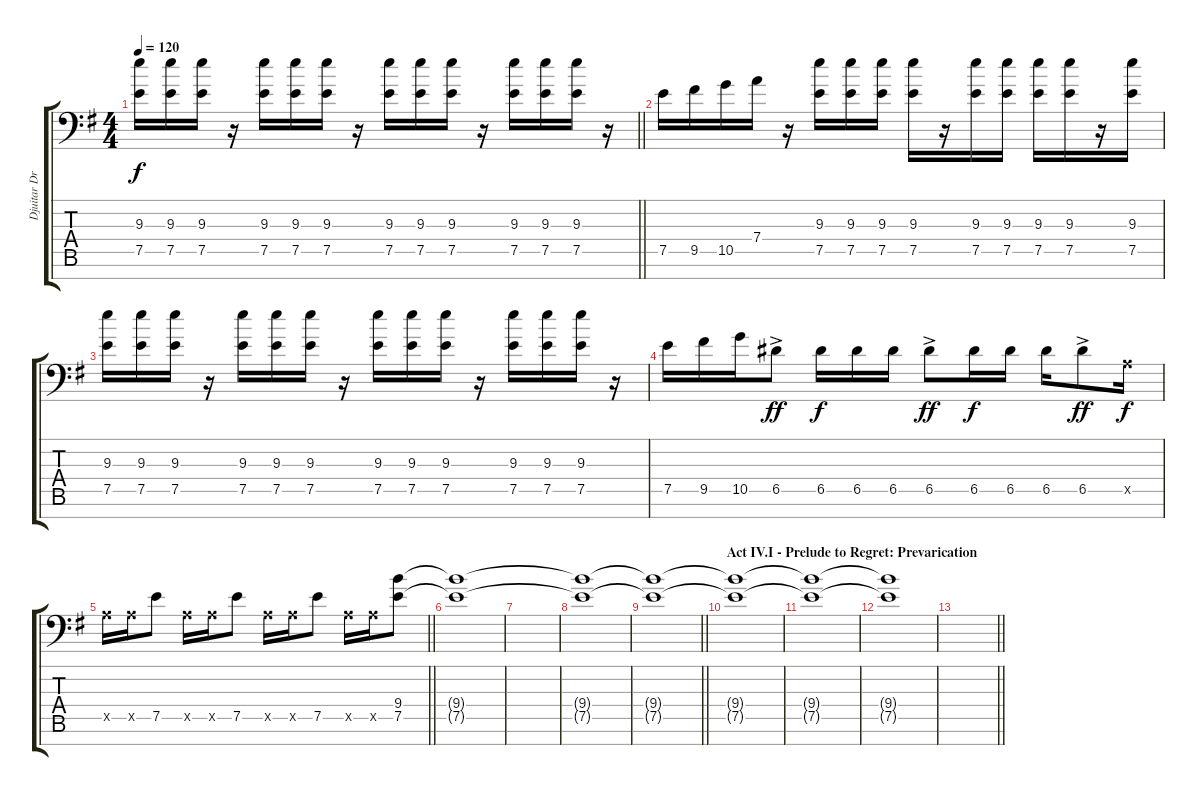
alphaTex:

\track ("Djuitar Dropped A" "Djuitar Dr") {instrument distortionguitar}
\staff {score tabs}
\tuning (E4 B3 G3 D3 A2 E2 A1) {hide}
\ts (4 4)
\tempo 120
\clef f4
\barLineRight lightlight
\ks eminor
(9.3 7.5).16{dy f} (9.3 7.5).16 (9.3 7.5).16 r.16 (9.3 7.5).16 (9.3 7.5).16 (9.3 7.5).16 r.16 (9.3 7.5).16 (9.3 7.5).16 (9.3 7.5).16 r.16 (9.3 7.5).16 (9.3 7.5).16 (9.3 7.5).16 r.16 |
7.5.16 9.5.16 10.5.16 7.4.16 r.16 (9.3 7.5).16 (9.3 7.5).16 (9.3 7.5).16 (9.3 7.5).16 r.16 (9.3 7.5).16 (9.3 7.5).16 (9.3 7.5).16 (9.3 7.5).16 r.16 (9.3 7.5).16 |
(9.3 7.5).16 (9.3 7.5).16 (9.3 7.5).16 r.16 (9.3 7.5).16 (9.3 7.5).16 (9.3 7.5).16 r.16 (9.3 7.5).16 (9.3 7.5).16 (9.3 7.5).16 r.16 (9.3 7.5).16 (9.3 7.5).16 (9.3 7.5).16 r.16 |
7.5.16 9.5.16 10.5.16 6.5{ac}.8{dy ff} 6.5.16{dy f} 6.5.16 6.5.16 6.5{ac}.8{dy ff} 6.5.16{dy f} 6.5.16 6.5.16 6.5{ac}.8{dy ff} 0.5{x}.16{dy f} |
\barLineRight lightlight
0.5{x}.16 0.5{x}.16 7.5.8 0.5{x}.16 0.5{x}.16 7.5.8 0.5{x}.16 0.5{x}.16 7.5.8 0.5{x}.16 0.5{x}.16 (9.4 7.5).8 |
\section ("" "")
(9.4{t} 7.5{t}).1 |
|
(9.4{t} 7.5{t}).1{volume 0} |
\barLineRight lightlight
(9.4{t} 7.5{t}).1 |
\section ("" "Act IV.I - Prelude to Regret: Prevarication")
(9.4{t} 7.5{t}).1 |
(9.4{t} 7.5{t}).1 |
(9.4{t} 7.5{t}).1 |
\barLineRight lightlight
